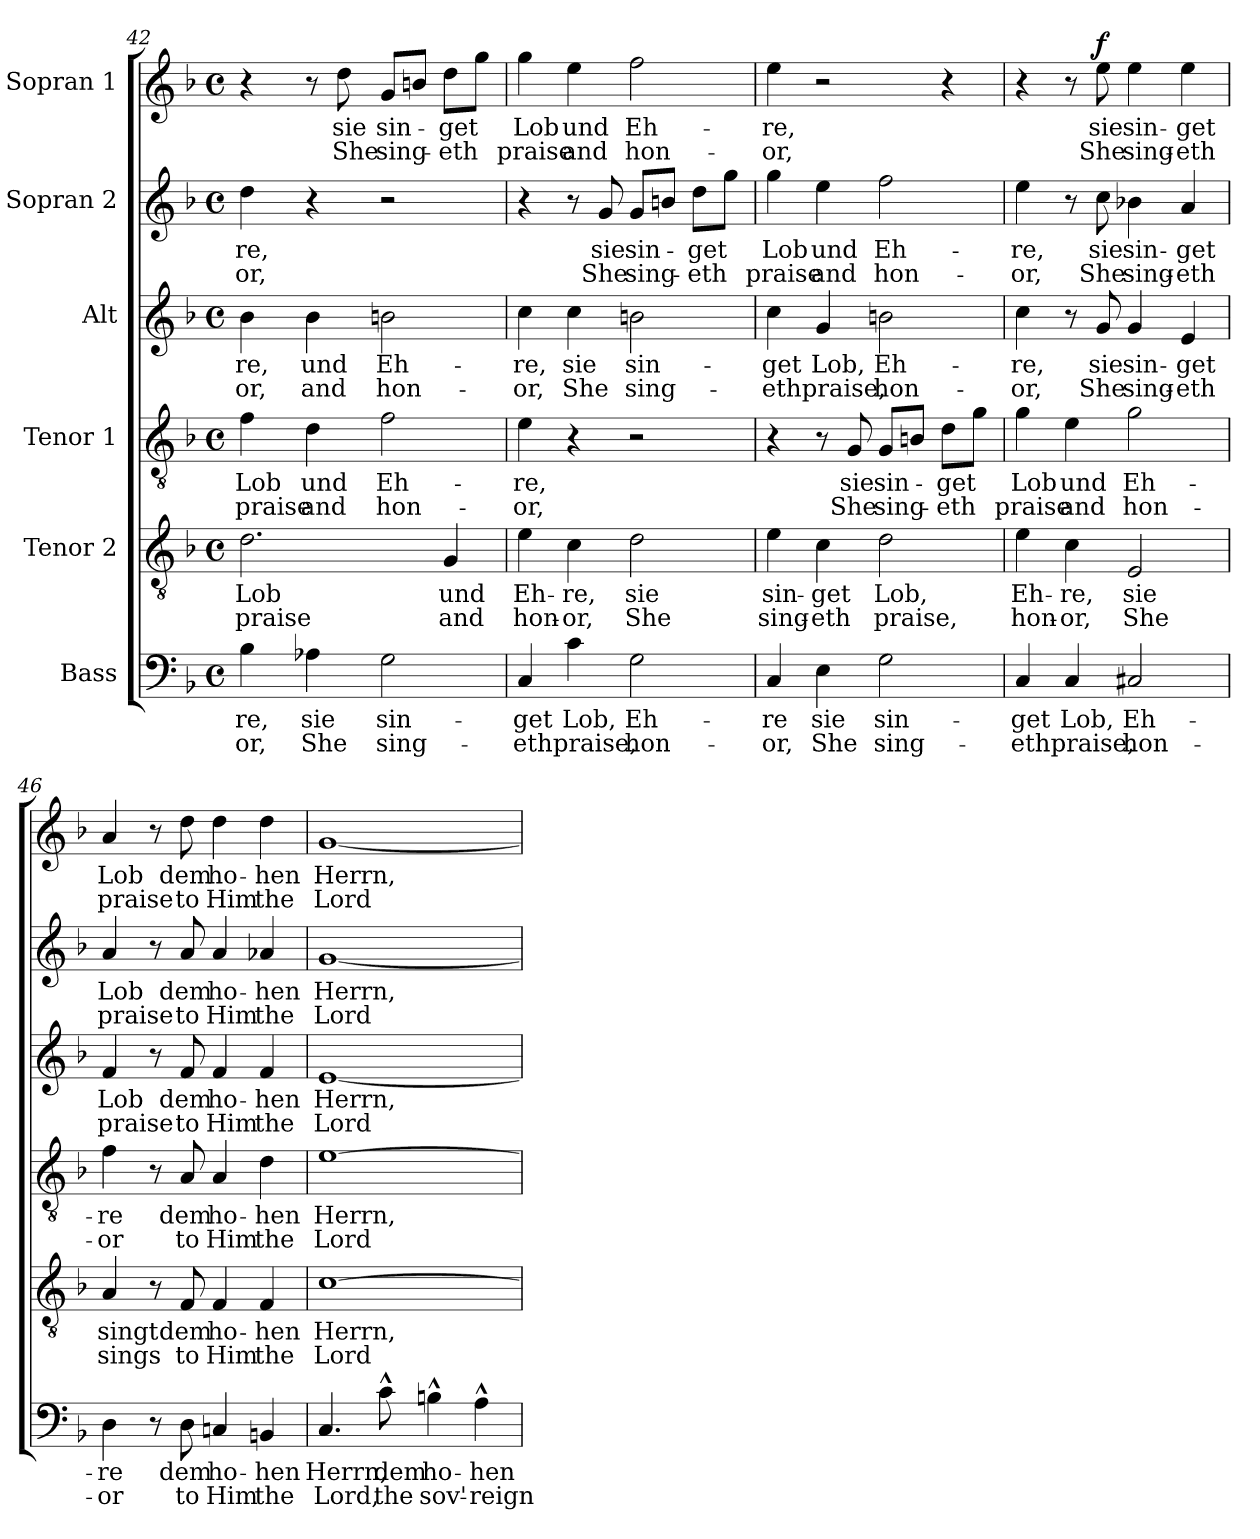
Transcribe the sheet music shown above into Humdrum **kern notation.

**kern	**text	**text	**kern	**text	**text	**kern	**text	**text	**kern	**text	**text	**kern	**text	**text	**kern	**text	**text	**dynam
*part6	*part6	*part6	*part5	*part5	*part5	*part4	*part4	*part4	*part3	*part3	*part3	*part2	*part2	*part2	*part1	*part1	*part1	*part1
*staff6	*staff6	*staff6	*staff5	*staff5	*staff5	*staff4	*staff4	*staff4	*staff3	*staff3	*staff3	*staff2	*staff2	*staff2	*staff1	*staff1	*staff1	*staff1
*I"Bass	*	*	*I"Tenor 2	*	*	*I"Tenor 1	*	*	*I"Alt	*	*	*I"Sopran 2	*	*	*I"Sopran 1	*	*	*
*clefF4	*	*	*clefGv2	*	*	*clefGv2	*	*	*clefG2	*	*	*clefG2	*	*	*clefG2	*	*	*
*k[b-]	*	*	*k[b-]	*	*	*k[b-]	*	*	*k[b-]	*	*	*k[b-]	*	*	*k[b-]	*	*	*
*M4/4	*	*	*M4/4	*	*	*M4/4	*	*	*M4/4	*	*	*M4/4	*	*	*M4/4	*	*	*
*met(c)	*	*	*met(c)	*	*	*met(c)	*	*	*met(c)	*	*	*met(c)	*	*	*met(c)	*	*	*
=42	=42	=42	=42	=42	=42	=42	=42	=42	=42	=42	=42	=42	=42	=42	=42	=42	=42	=42
!	!LO:LY:b	!LO:LY:b	!	!LO:LY:b	!LO:LY:b	!	!LO:LY:b	!LO:LY:b	!	!LO:LY:b	!LO:LY:b	!	!LO:LY:b	!LO:LY:b	!	!	!	!
4B-\	-re,	-or,	2.d\	Lob	praise	4f\	Lob	praise	4b-\	-re,	-or,	4dd\	-re,	-or,	4r	.	.	.
!	!LO:LY:b	!LO:LY:b	!	!	!	!	!LO:LY:b	!LO:LY:b	!	!LO:LY:b	!LO:LY:b	!	!	!	!	!	!	!
4A-X\	sie	She	.	.	.	4d\	und	and	4b-\	und	and	4r	.	.	8r	.	.	.
!	!	!	!	!	!	!	!	!	!	!	!	!	!	!	!	!LO:LY:b	!LO:LY:b	!
.	.	.	.	.	.	.	.	.	.	.	.	.	.	.	8dd\	sie	She	.
!	!LO:LY:b	!LO:LY:b	!	!	!	!	!LO:LY:b	!LO:LY:b	!	!LO:LY:b	!LO:LY:b	!	!	!	!	!LO:LY:b	!LO:LY:b	!
2G\	sin-	sing-	.	.	.	2f\	Eh-	hon-	2bn\	Eh-	hon-	2r	.	.	8g/L	sin-	sing-	.
.	.	.	.	.	.	.	.	.	.	.	.	.	.	.	8bn/J	.	.	.
!	!	!	!	!LO:LY:b	!LO:LY:b	!	!	!	!	!	!	!	!	!	!	!LO:LY:b	!LO:LY:b	!
.	.	.	4G/	und	and	.	.	.	.	.	.	.	.	.	8dd\L	-get	-eth	.
.	.	.	.	.	.	.	.	.	.	.	.	.	.	.	8gg\J	.	.	.
!!LO:PB:g=z
=43	=43	=43	=43	=43	=43	=43	=43	=43	=43	=43	=43	=43	=43	=43	=43	=43	=43	=43
!	!LO:LY:b	!LO:LY:b	!	!LO:LY:b	!LO:LY:b	!	!LO:LY:b	!LO:LY:b	!	!LO:LY:b	!LO:LY:b	!	!	!	!	!LO:LY:b	!LO:LY:b	!
4C/	-get	-eth	4e\	Eh-	hon-	4e\	-re,	-or,	4cc\	-re,	-or,	4r	.	.	4gg\	Lob	praise	.
!	!LO:LY:b	!LO:LY:b	!	!LO:LY:b	!LO:LY:b	!	!	!	!	!LO:LY:b	!LO:LY:b	!	!	!	!	!LO:LY:b	!LO:LY:b	!
4c\	Lob,	praise,	4c\	-re,	-or,	4r	.	.	4cc\	sie	She	8r	.	.	4ee\	und	and	.
!	!	!	!	!	!	!	!	!	!	!	!	!	!LO:LY:b	!LO:LY:b	!	!	!	!
.	.	.	.	.	.	.	.	.	.	.	.	8g/	sie	She	.	.	.	.
!	!LO:LY:b	!LO:LY:b	!	!LO:LY:b	!LO:LY:b	!	!	!	!	!LO:LY:b	!LO:LY:b	!	!LO:LY:b	!LO:LY:b	!	!LO:LY:b	!LO:LY:b	!
2G\	Eh-	hon-	2d\	sie	She	2r	.	.	2bn\	sin-	sing-	8g/L	sin-	sing-	2ff\	Eh-	hon-	.
.	.	.	.	.	.	.	.	.	.	.	.	8bn/J	.	.	.	.	.	.
!	!	!	!	!	!	!	!	!	!	!	!	!	!LO:LY:b	!LO:LY:b	!	!	!	!
.	.	.	.	.	.	.	.	.	.	.	.	8dd\L	-get	-eth	.	.	.	.
.	.	.	.	.	.	.	.	.	.	.	.	8gg\J	.	.	.	.	.	.
=44	=44	=44	=44	=44	=44	=44	=44	=44	=44	=44	=44	=44	=44	=44	=44	=44	=44	=44
!	!LO:LY:b	!LO:LY:b	!	!LO:LY:b	!LO:LY:b	!	!	!	!	!LO:LY:b	!LO:LY:b	!	!LO:LY:b	!LO:LY:b	!	!LO:LY:b	!LO:LY:b	!
4C/	-re	-or,	4e\	sin-	sing-	4r	.	.	4cc\	-get	-eth	4gg\	Lob	praise	4ee\	-re,	-or,	.
!	!LO:LY:b	!LO:LY:b	!	!LO:LY:b	!LO:LY:b	!	!	!	!	!LO:LY:b	!LO:LY:b	!	!LO:LY:b	!LO:LY:b	!	!	!	!
4E\	sie	She	4c\	-get	-eth	8r	.	.	4g/	Lob,	praise,	4ee\	und	and	2r	.	.	.
!	!	!	!	!	!	!	!LO:LY:b	!LO:LY:b	!	!	!	!	!	!	!	!	!	!
.	.	.	.	.	.	8G/	sie	She	.	.	.	.	.	.	.	.	.	.
!	!LO:LY:b	!LO:LY:b	!	!LO:LY:b	!LO:LY:b	!	!LO:LY:b	!LO:LY:b	!	!LO:LY:b	!LO:LY:b	!	!LO:LY:b	!LO:LY:b	!	!	!	!
2G\	sin-	sing-	2d\	Lob,	praise,	8G/L	sin-	sing-	2bn\	Eh-	hon-	2ff\	Eh-	hon-	.	.	.	.
.	.	.	.	.	.	8Bn/J	.	.	.	.	.	.	.	.	.	.	.	.
!	!	!	!	!	!	!	!LO:LY:b	!LO:LY:b	!	!	!	!	!	!	!	!	!	!
.	.	.	.	.	.	8d\L	-get	-eth	.	.	.	.	.	.	4r	.	.	.
.	.	.	.	.	.	8g\J	.	.	.	.	.	.	.	.	.	.	.	.
=45	=45	=45	=45	=45	=45	=45	=45	=45	=45	=45	=45	=45	=45	=45	=45	=45	=45	=45
!	!LO:LY:b	!LO:LY:b	!	!LO:LY:b	!LO:LY:b	!	!LO:LY:b	!LO:LY:b	!	!LO:LY:b	!LO:LY:b	!	!LO:LY:b	!LO:LY:b	!	!	!	!
4C/	-get	-eth	4e\	Eh-	hon-	4g\	Lob	praise	4cc\	-re,	-or,	4ee\	-re,	-or,	4r	.	.	.
!	!LO:LY:b	!LO:LY:b	!	!LO:LY:b	!LO:LY:b	!	!LO:LY:b	!LO:LY:b	!	!	!	!	!	!	!	!	!	!
4C/	Lob,	praise,	4c\	-re,	-or,	4e\	und	and	8r	.	.	8r	.	.	8r	.	.	.
!	!	!	!	!	!	!	!	!	!	!LO:LY:b	!LO:LY:b	!	!LO:LY:b	!LO:LY:b	!	!LO:LY:b	!LO:LY:b	!LO:DY:a
.	.	.	.	.	.	.	.	.	8g/	sie	She	8cc\	sie	She	8ee\	sie	She	f
!	!LO:LY:b	!LO:LY:b	!	!LO:LY:b	!LO:LY:b	!	!LO:LY:b	!LO:LY:b	!	!LO:LY:b	!LO:LY:b	!	!LO:LY:b	!LO:LY:b	!	!LO:LY:b	!LO:LY:b	!
2C#X/	Eh-	hon-	2E/	sie	She	2g\	Eh-	hon-	4g/	sin-	sing-	4b-X\	sin-	sing-	4ee\	sin-	sing-	.
!	!	!	!	!	!	!	!	!	!	!LO:LY:b	!LO:LY:b	!	!LO:LY:b	!LO:LY:b	!	!LO:LY:b	!LO:LY:b	!
.	.	.	.	.	.	.	.	.	4e/	-get	-eth	4a/	-get	-eth	4ee\	-get	-eth	.
=46	=46	=46	=46	=46	=46	=46	=46	=46	=46	=46	=46	=46	=46	=46	=46	=46	=46	=46
!	!LO:LY:b	!LO:LY:b	!	!LO:LY:b	!LO:LY:b	!	!LO:LY:b	!LO:LY:b	!	!LO:LY:b	!LO:LY:b	!	!LO:LY:b	!LO:LY:b	!	!LO:LY:b	!LO:LY:b	!
4D\	-re	-or	4A/	singt	sings	4f\	-re	-or	4f/	Lob	praise	4a/	Lob	praise	4a/	Lob	praise	.
8r	.	.	8r	.	.	8r	.	.	8r	.	.	8r	.	.	8r	.	.	.
!	!LO:LY:b	!LO:LY:b	!	!LO:LY:b	!LO:LY:b	!	!LO:LY:b	!LO:LY:b	!	!LO:LY:b	!LO:LY:b	!	!LO:LY:b	!LO:LY:b	!	!LO:LY:b	!LO:LY:b	!
8D\	dem	to	8F/	dem	to	8A/	dem	to	8f/	dem	to	8a/	dem	to	8dd\	dem	to	.
!	!LO:LY:b	!LO:LY:b	!	!LO:LY:b	!LO:LY:b	!	!LO:LY:b	!LO:LY:b	!	!LO:LY:b	!LO:LY:b	!	!LO:LY:b	!LO:LY:b	!	!LO:LY:b	!LO:LY:b	!
4Cn/	ho-	Him	4F/	ho-	Him	4A/	ho-	Him	4f/	ho-	Him	4a/	ho-	Him	4dd\	ho-	Him	.
!	!LO:LY:b	!LO:LY:b	!	!LO:LY:b	!LO:LY:b	!	!LO:LY:b	!LO:LY:b	!	!LO:LY:b	!LO:LY:b	!	!LO:LY:b	!LO:LY:b	!	!LO:LY:b	!LO:LY:b	!
4BBn/	-hen	the	4F/	-hen	the	4d\	-hen	the	4f/	-hen	the	4a-X/	-hen	the	4dd\	-hen	the	.
!!LO:LB:g=z
=47	=47	=47	=47	=47	=47	=47	=47	=47	=47	=47	=47	=47	=47	=47	=47	=47	=47	=47
!	!LO:LY:b	!LO:LY:b	!	!LO:LY:b	!LO:LY:b	!	!LO:LY:b	!LO:LY:b	!	!LO:LY:b	!LO:LY:b	!	!LO:LY:b	!LO:LY:b	!	!LO:LY:b	!LO:LY:b	!
4.C/	Herrn,	Lord,	[1c	Herrn,	Lord	[1e	Herrn,	Lord	[1e	Herrn,	Lord	[1g	Herrn,	Lord	[1g	Herrn,	Lord	.
!	!LO:LY:b	!LO:LY:b	!	!	!	!	!	!	!	!	!	!	!	!	!	!	!	!
8c^^\	dem	the	.	.	.	.	.	.	.	.	.	.	.	.	.	.	.	.
!	!LO:LY:b	!LO:LY:b	!	!	!	!	!	!	!	!	!	!	!	!	!	!	!	!
4Bn^^\	ho-	sov'-	.	.	.	.	.	.	.	.	.	.	.	.	.	.	.	.
!	!LO:LY:b	!LO:LY:b	!	!	!	!	!	!	!	!	!	!	!	!	!	!	!	!
4A^^\	-hen	-reign	.	.	.	.	.	.	.	.	.	.	.	.	.	.	.	.
=	=	=	=	=	=	=	=	=	=	=	=	=	=	=	=	=	=	=
*-	*-	*-	*-	*-	*-	*-	*-	*-	*-	*-	*-	*-	*-	*-	*-	*-	*-	*-
